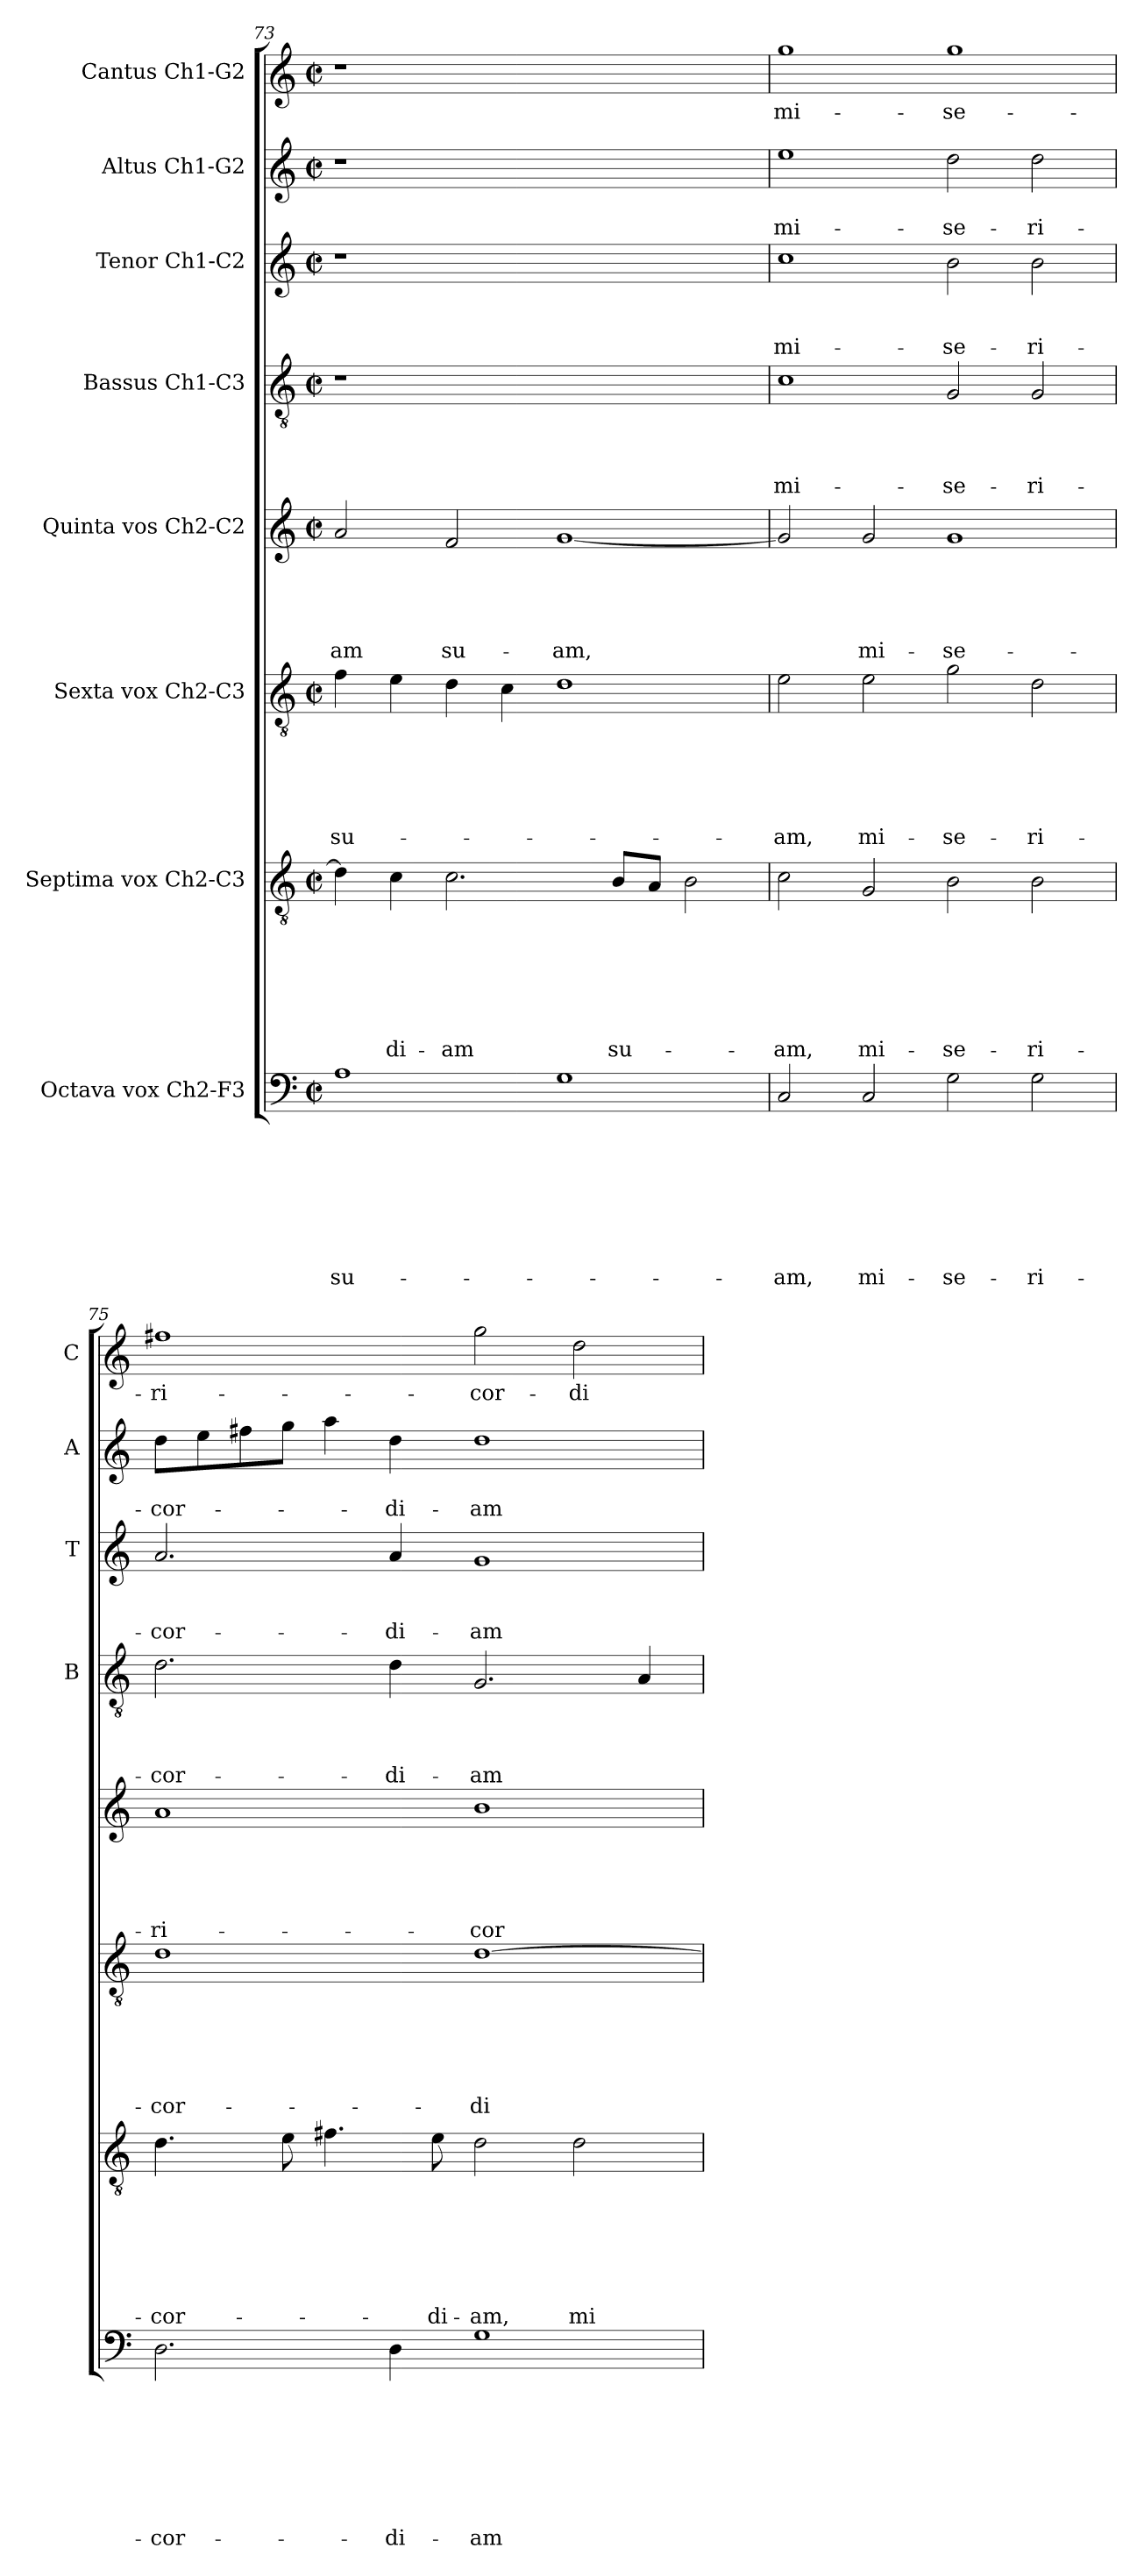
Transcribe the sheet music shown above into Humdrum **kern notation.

**kern	**text	**text	**text	**text	**text	**text	**text	**text	**kern	**text	**text	**text	**text	**text	**text	**text	**kern	**text	**text	**text	**text	**text	**text	**kern	**text	**text	**text	**text	**text	**kern	**text	**text	**text	**text	**kern	**text	**text	**text	**kern	**text	**text	**kern	**text
*part8	*part8	*part8	*part8	*part8	*part8	*part8	*part8	*part8	*part7	*part7	*part7	*part7	*part7	*part7	*part7	*part7	*part6	*part6	*part6	*part6	*part6	*part6	*part6	*part5	*part5	*part5	*part5	*part5	*part5	*part4	*part4	*part4	*part4	*part4	*part3	*part3	*part3	*part3	*part2	*part2	*part2	*part1	*part1
*staff8	*staff8	*staff8	*staff8	*staff8	*staff8	*staff8	*staff8	*staff8	*staff7	*staff7	*staff7	*staff7	*staff7	*staff7	*staff7	*staff7	*staff6	*staff6	*staff6	*staff6	*staff6	*staff6	*staff6	*staff5	*staff5	*staff5	*staff5	*staff5	*staff5	*staff4	*staff4	*staff4	*staff4	*staff4	*staff3	*staff3	*staff3	*staff3	*staff2	*staff2	*staff2	*staff1	*staff1
*I"Octava vox Ch2-F3	*	*	*	*	*	*	*	*	*I"Septima vox Ch2-C3	*	*	*	*	*	*	*	*I"Sexta vox Ch2-C3	*	*	*	*	*	*	*I"Quinta vos Ch2-C2	*	*	*	*	*	*I"Bassus Ch1-C3	*	*	*	*	*I"Tenor Ch1-C2	*	*	*	*I"Altus Ch1-G2	*	*	*I"Cantus Ch1-G2	*
*	*	*	*	*	*	*	*	*	*	*	*	*	*	*	*	*	*	*	*	*	*	*	*	*	*	*	*	*	*	*I'B	*	*	*	*	*I'T	*	*	*	*I'A	*	*	*I'C	*
*clefF4	*	*	*	*	*	*	*	*	*clefGv2	*	*	*	*	*	*	*	*clefGv2	*	*	*	*	*	*	*clefG2	*	*	*	*	*	*clefGv2	*	*	*	*	*clefG2	*	*	*	*clefG2	*	*	*clefG2	*
*k[]	*	*	*	*	*	*	*	*	*k[]	*	*	*	*	*	*	*	*k[]	*	*	*	*	*	*	*k[]	*	*	*	*	*	*k[]	*	*	*	*	*k[]	*	*	*	*k[]	*	*	*k[]	*
*C:	*	*	*	*	*	*	*	*	*C:	*	*	*	*	*	*	*	*C:	*	*	*	*	*	*	*C:	*	*	*	*	*	*C:	*	*	*	*	*C:	*	*	*	*C:	*	*	*C:	*
*M2/2	*	*	*	*	*	*	*	*	*M2/2	*	*	*	*	*	*	*	*M2/2	*	*	*	*	*	*	*M2/2	*	*	*	*	*	*M2/2	*	*	*	*	*M2/2	*	*	*	*M2/2	*	*	*M2/2	*
*met(c|)	*	*	*	*	*	*	*	*	*met(c|)	*	*	*	*	*	*	*	*met(c|)	*	*	*	*	*	*	*met(c|)	*	*	*	*	*	*met(c|)	*	*	*	*	*met(c|)	*	*	*	*met(c|)	*	*	*met(c|)	*
=73	=73	=73	=73	=73	=73	=73	=73	=73	=73	=73	=73	=73	=73	=73	=73	=73	=73	=73	=73	=73	=73	=73	=73	=73	=73	=73	=73	=73	=73	=73	=73	=73	=73	=73	=73	=73	=73	=73	=73	=73	=73	=73	=73
!	!	!	!	!	!	!	!	!LO:LY:b	!	!	!	!	!	!	!	!	!	!	!	!	!	!	!LO:LY:b	!	!	!	!	!	!LO:LY:b	!	!	!	!	!	!	!	!	!	!	!	!	!	!
1A	.	.	.	.	.	.	.	su-	4d\]	.	.	.	.	.	.	.	4f\	.	.	.	.	.	su-	2a/	.	.	.	.	-am	1r	.	.	.	.	1r	.	.	.	1r	.	.	1r	.
!	!	!	!	!	!	!	!	!	!	!	!	!	!	!	!	!LO:LY:b	!	!	!	!	!	!	!	!	!	!	!	!	!	!	!	!	!	!	!	!	!	!	!	!	!	!	!
.	.	.	.	.	.	.	.	.	4c\	.	.	.	.	.	.	-di-	4e\	.	.	.	.	.	.	.	.	.	.	.	.	.	.	.	.	.	.	.	.	.	.	.	.	.	.
!	!	!	!	!	!	!	!	!	!	!	!	!	!	!	!	!LO:LY:b	!	!	!	!	!	!	!	!	!	!	!	!	!LO:LY:b	!	!	!	!	!	!	!	!	!	!	!	!	!	!
.	.	.	.	.	.	.	.	.	2.c\	.	.	.	.	.	.	-am	4d\	.	.	.	.	.	.	2f/	.	.	.	.	su-	.	.	.	.	.	.	.	.	.	.	.	.	.	.
.	.	.	.	.	.	.	.	.	.	.	.	.	.	.	.	.	4c\	.	.	.	.	.	.	.	.	.	.	.	.	.	.	.	.	.	.	.	.	.	.	.	.	.	.
!	!	!	!	!	!	!	!	!	!	!	!	!	!	!	!	!	!	!	!	!	!	!	!	!	!	!	!	!	!LO:LY:b	!	!	!	!	!	!	!	!	!	!	!	!	!	!
1G	.	.	.	.	.	.	.	.	.	.	.	.	.	.	.	.	1d	.	.	.	.	.	.	[1g	.	.	.	.	-am,	1ryy	.	.	.	.	1ryy	.	.	.	1ryy	.	.	1ryy	.
!	!	!	!	!	!	!	!	!	!	!	!	!	!	!	!	!LO:LY:b	!	!	!	!	!	!	!	!	!	!	!	!	!	!	!	!	!	!	!	!	!	!	!	!	!	!	!
.	.	.	.	.	.	.	.	.	8B/L	.	.	.	.	.	.	su-	.	.	.	.	.	.	.	.	.	.	.	.	.	.	.	.	.	.	.	.	.	.	.	.	.	.	.
.	.	.	.	.	.	.	.	.	8A/J	.	.	.	.	.	.	.	.	.	.	.	.	.	.	.	.	.	.	.	.	.	.	.	.	.	.	.	.	.	.	.	.	.	.
.	.	.	.	.	.	.	.	.	2B\	.	.	.	.	.	.	.	.	.	.	.	.	.	.	.	.	.	.	.	.	.	.	.	.	.	.	.	.	.	.	.	.	.	.
!!LO:LB:g=z
=74	=74	=74	=74	=74	=74	=74	=74	=74	=74	=74	=74	=74	=74	=74	=74	=74	=74	=74	=74	=74	=74	=74	=74	=74	=74	=74	=74	=74	=74	=74	=74	=74	=74	=74	=74	=74	=74	=74	=74	=74	=74	=74	=74
!	!	!	!	!	!	!	!	!LO:LY:b	!	!	!	!	!	!	!	!LO:LY:b	!	!	!	!	!	!	!LO:LY:b	!	!	!	!	!	!	!	!	!	!	!LO:LY:b	!	!	!	!LO:LY:b	!	!	!LO:LY:b	!	!LO:LY:b
2C/	.	.	.	.	.	.	.	-am,	2c\	.	.	.	.	.	.	-am,	2e\	.	.	.	.	.	-am,	2g/]	.	.	.	.	.	1c	.	.	.	mi-	1cc	.	.	mi-	1ee	.	mi-	1gg	mi-
!	!	!	!	!	!	!	!	!LO:LY:b	!	!	!	!	!	!	!	!LO:LY:b	!	!	!	!	!	!	!LO:LY:b	!	!	!	!	!	!LO:LY:b	!	!	!	!	!	!	!	!	!	!	!	!	!	!
2C/	.	.	.	.	.	.	.	mi-	2G/	.	.	.	.	.	.	mi-	2e\	.	.	.	.	.	mi-	2g/	.	.	.	.	mi-	.	.	.	.	.	.	.	.	.	.	.	.	.	.
!	!	!	!	!	!	!	!	!LO:LY:b	!	!	!	!	!	!	!	!LO:LY:b	!	!	!	!	!	!	!LO:LY:b	!	!	!	!	!	!LO:LY:b	!	!	!	!	!LO:LY:b	!	!	!	!LO:LY:b	!	!	!LO:LY:b	!	!LO:LY:b
2G\	.	.	.	.	.	.	.	-se-	2B\	.	.	.	.	.	.	-se-	2g\	.	.	.	.	.	-se-	1g	.	.	.	.	-se-	2G/	.	.	.	-se-	2b\	.	.	-se-	2dd\	.	-se-	1gg	-se-
!	!	!	!	!	!	!	!	!LO:LY:b	!	!	!	!	!	!	!	!LO:LY:b	!	!	!	!	!	!	!LO:LY:b	!	!	!	!	!	!	!	!	!	!	!LO:LY:b	!	!	!	!LO:LY:b	!	!	!LO:LY:b	!	!
2G\	.	.	.	.	.	.	.	-ri-	2B\	.	.	.	.	.	.	-ri-	2d\	.	.	.	.	.	-ri-	.	.	.	.	.	.	2G/	.	.	.	-ri-	2b\	.	.	-ri-	2dd\	.	-ri-	.	.
=75	=75	=75	=75	=75	=75	=75	=75	=75	=75	=75	=75	=75	=75	=75	=75	=75	=75	=75	=75	=75	=75	=75	=75	=75	=75	=75	=75	=75	=75	=75	=75	=75	=75	=75	=75	=75	=75	=75	=75	=75	=75	=75	=75
!	!	!	!	!	!	!	!	!LO:LY:b	!	!	!	!	!	!	!	!LO:LY:b	!	!	!	!	!	!	!LO:LY:b	!	!	!	!	!	!LO:LY:b	!	!	!	!	!LO:LY:b	!	!	!	!LO:LY:b	!	!	!LO:LY:b	!	!LO:LY:b
2.D\	.	.	.	.	.	.	.	-cor-	4.d\	.	.	.	.	.	.	-cor-	1d	.	.	.	.	.	-cor-	1a	.	.	.	.	-ri-	2.d\	.	.	.	-cor-	2.a/	.	.	-cor-	8dd\L	.	-cor-	1ff#X	-ri-
.	.	.	.	.	.	.	.	.	.	.	.	.	.	.	.	.	.	.	.	.	.	.	.	.	.	.	.	.	.	.	.	.	.	.	.	.	.	.	8ee\	.	.	.	.
.	.	.	.	.	.	.	.	.	.	.	.	.	.	.	.	.	.	.	.	.	.	.	.	.	.	.	.	.	.	.	.	.	.	.	.	.	.	.	8ff#X\	.	.	.	.
.	.	.	.	.	.	.	.	.	8e\	.	.	.	.	.	.	.	.	.	.	.	.	.	.	.	.	.	.	.	.	.	.	.	.	.	.	.	.	.	8gg\J	.	.	.	.
.	.	.	.	.	.	.	.	.	4.f#X\	.	.	.	.	.	.	.	.	.	.	.	.	.	.	.	.	.	.	.	.	.	.	.	.	.	.	.	.	.	4aa\	.	.	.	.
!	!	!	!	!	!	!	!	!LO:LY:b	!	!	!	!	!	!	!	!	!	!	!	!	!	!	!	!	!	!	!	!	!	!	!	!	!	!LO:LY:b	!	!	!	!LO:LY:b	!	!	!LO:LY:b	!	!
4D\	.	.	.	.	.	.	.	-di-	.	.	.	.	.	.	.	.	.	.	.	.	.	.	.	.	.	.	.	.	.	4d\	.	.	.	-di-	4a/	.	.	-di-	4dd\	.	-di-	.	.
!	!	!	!	!	!	!	!	!	!	!	!	!	!	!	!	!LO:LY:b	!	!	!	!	!	!	!	!	!	!	!	!	!	!	!	!	!	!	!	!	!	!	!	!	!	!	!
.	.	.	.	.	.	.	.	.	8e\	.	.	.	.	.	.	-di-	.	.	.	.	.	.	.	.	.	.	.	.	.	.	.	.	.	.	.	.	.	.	.	.	.	.	.
!	!	!	!	!	!	!	!	!LO:LY:b	!	!	!	!	!	!	!	!LO:LY:b	!	!	!	!	!	!	!LO:LY:b	!	!	!	!	!	!LO:LY:b	!	!	!	!	!LO:LY:b	!	!	!	!LO:LY:b	!	!	!LO:LY:b	!	!LO:LY:b
1G	.	.	.	.	.	.	.	-am	2d\	.	.	.	.	.	.	-am,	[1d	.	.	.	.	.	-di-	1b	.	.	.	.	-cor-	2.G/	.	.	.	-am	1g	.	.	-am	1dd	.	-am	2gg\	-cor-
!	!	!	!	!	!	!	!	!	!	!	!	!	!	!	!	!LO:LY:b	!	!	!	!	!	!	!	!	!	!	!	!	!	!	!	!	!	!	!	!	!	!	!	!	!	!	!LO:LY:b
.	.	.	.	.	.	.	.	.	2d\	.	.	.	.	.	.	mi-	.	.	.	.	.	.	.	.	.	.	.	.	.	.	.	.	.	.	.	.	.	.	.	.	.	2dd\	-di-
.	.	.	.	.	.	.	.	.	.	.	.	.	.	.	.	.	.	.	.	.	.	.	.	.	.	.	.	.	.	4A/	.	.	.	.	.	.	.	.	.	.	.	.	.
=	=	=	=	=	=	=	=	=	=	=	=	=	=	=	=	=	=	=	=	=	=	=	=	=	=	=	=	=	=	=	=	=	=	=	=	=	=	=	=	=	=	=	=
*-	*-	*-	*-	*-	*-	*-	*-	*-	*-	*-	*-	*-	*-	*-	*-	*-	*-	*-	*-	*-	*-	*-	*-	*-	*-	*-	*-	*-	*-	*-	*-	*-	*-	*-	*-	*-	*-	*-	*-	*-	*-	*-	*-
